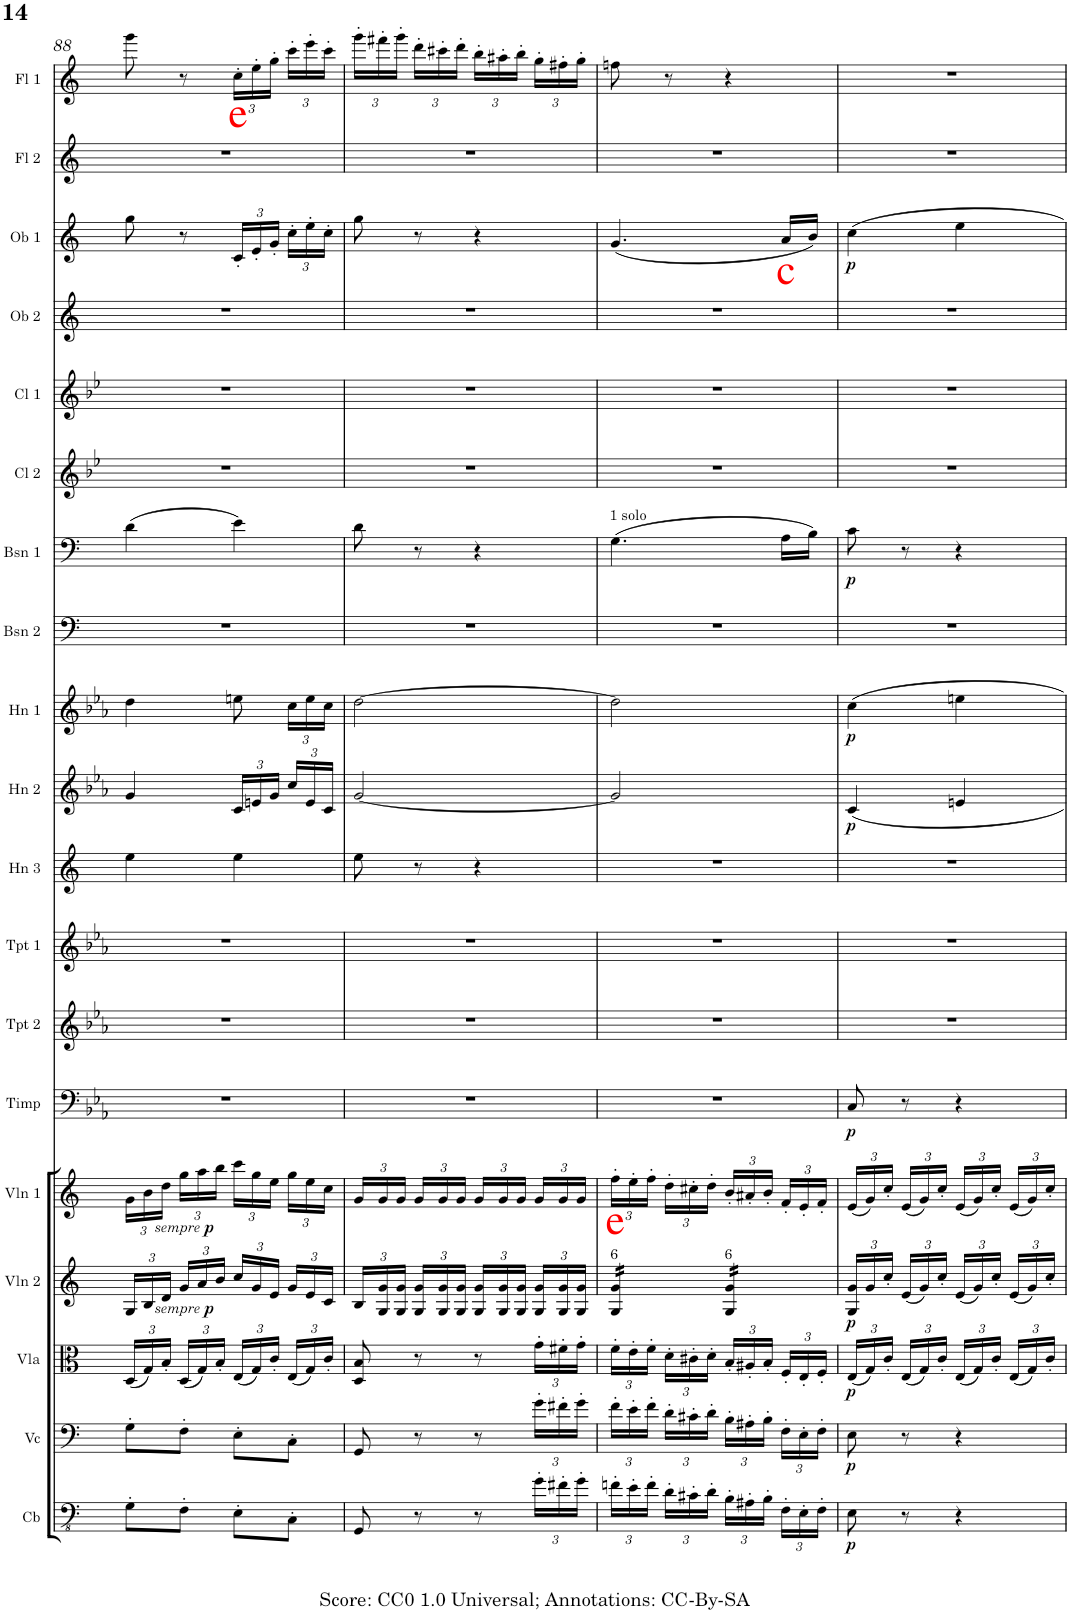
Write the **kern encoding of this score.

**kern	**dynam	**kern	**dynam	**kern	**dynam	**kern	**dynam	**kern	**text	**dynam	**kern	**dynam	**kern	**kern	**kern	**kern	**dynam	**kern	**dynam	**kern	**kern	**dynam	**kern	**kern	**kern	**kern	**text	**dynam	**kern	**kern	**text
*part19	*part19	*part18	*part18	*part17	*part17	*part16	*part16	*part15	*part15	*part15	*part14	*part14	*part13	*part12	*part11	*part10	*part10	*part9	*part9	*part8	*part7	*part7	*part6	*part5	*part4	*part3	*part3	*part3	*part2	*part1	*part1
*staff19	*staff19	*staff18	*staff18	*staff17	*staff17	*staff16	*staff16	*staff15	*staff15	*staff15	*staff14	*staff14	*staff13	*staff12	*staff11	*staff10	*staff10	*staff9	*staff9	*staff8	*staff7	*staff7	*staff6	*staff5	*staff4	*staff3	*staff3	*staff3	*staff2	*staff1	*staff1
*I"Contrabass	*	*I"Violoncello	*	*I"Viola	*	*I"Violin 2	*	*I"Violin 1	*	*	*I"Timpani	*	*I"C Trumpet 2	*I"C Trumpet 1	*I"Eb Horn 3	*I"C Horn 2	*	*I"C Horn 1	*	*I"Bassoon 2	*I"Bassoon 1	*	*I"Bb Clarinet 3	*I"Bb Clarinet 1	*I"Oboe 2	*I"Oboe 1	*	*	*I"Flute 2	*I"Flute 1	*
*I'Cb	*	*I'Vc	*	*I'Vla	*	*I'Vln 2	*	*I'Vln 1	*	*	*I'Timp	*	*I'Tpt 2	*I'Tpt 1	*I'Hn 3	*I'Hn 2	*	*I'Hn 1	*	*I'Bsn 2	*I'Bsn 1	*	*I'Cl 2	*I'Cl 1	*I'Ob 2	*I'Ob 1	*	*	*I'Fl 2	*I'Fl 1	*
!!LO:PB:g=z
*clefFv4	*	*clefF4	*	*clefC3	*	*clefG2	*	*clefG2	*	*	*clefF4	*	*clefG2	*clefG2	*clefG2	*clefG2	*	*clefG2	*	*clefF4	*clefF4	*	*clefG2	*clefG2	*clefG2	*clefG2	*	*	*clefG2	*clefG2	*
*	*	*	*	*	*	*	*	*	*	*	*	*	*	*	*Trd5c9	*Trd7c12	*	*Trd7c12	*	*	*	*	*Trd1c2	*Trd1c2	*	*	*	*	*	*	*
*k[]	*	*k[]	*	*k[]	*	*k[]	*	*k[]	*	*	*k[b-e-a-]	*	*k[b-e-a-]	*k[b-e-a-]	*k[]	*k[b-e-a-]	*	*k[b-e-a-]	*	*k[]	*k[]	*	*k[b-e-]	*k[b-e-]	*k[]	*k[]	*	*	*k[]	*k[]	*
*C:	*	*C:	*	*C:	*	*C:	*	*C:	*	*	*	*	*	*	*	*	*	*	*	*C:	*C:	*	*	*	*C:	*C:	*	*	*C:	*C:	*
*M2/4	*	*M2/4	*	*M2/4	*	*M2/4	*	*M2/4	*	*	*M2/4	*	*M2/4	*M2/4	*M2/4	*M2/4	*	*M2/4	*	*M2/4	*M2/4	*	*M2/4	*M2/4	*M2/4	*M2/4	*	*	*M2/4	*M2/4	*
*	*	*	*	*Xbrackettup	*	*Xbrackettup	*	*Xbrackettup	*	*	*	*	*	*	*	*	*	*	*	*	*	*	*	*	*	*	*	*	*	*	*
=88	=88	=88	=88	=88	=88	=88	=88	=88	=88	=88	=88	=88	=88	=88	=88	=88	=88	=88	=88	=88	=88	=88	=88	=88	=88	=88	=88	=88	=88	=88	=88
8GG'\L	.	8G'\L	.	(24D/LL	.	24G/LL	.	24g\LL	.	.	2r	.	2r	2r	4ee\	4g/	.	4dd\	.	2r	(4d\	.	2r	2r	2r	8gg\	.	.	2r	8ggg\	.
.	.	.	.	24G/)	.	24B/	.	24b\	.	.	.	.	.	.	.	.	.	.	.	.	.	.	.	.	.	.	.	.	.	.	.
.	.	.	.	24B'/JJ	.	24d/JJ	.	24dd\JJ	.	.	.	.	.	.	.	.	.	.	.	.	.	.	.	.	.	.	.	.	.	.	.
!	!	!	!	!	!	!	!LO:DY:b	!	!	!	!	!	!	!	!	!	!	!	!	!	!	!	!	!	!	!	!	!	!	!	!
!	!	!	!	!	!	!	!LO:DY:n=1:b	!	!	!LO:DY:b	!	!	!	!	!	!	!	!	!	!	!	!	!	!	!	!	!	!	!	!	!
!	!	!	!	!	!	!	!	!	!	!LO:DY:n=1:b	!	!	!	!	!	!	!	!	!	!	!	!	!	!	!	!	!	!	!	!	!
8FF'\J	.	8F'\J	.	(24D/LL	.	24g/LL	other-dynamics p	24gg\LL	.	other-dynamics p	.	.	.	.	.	.	.	.	.	.	.	.	.	.	.	8r	.	.	.	8r	.
.	.	.	.	24G/)	.	24a/	.	24aa\	.	.	.	.	.	.	.	.	.	.	.	.	.	.	.	.	.	.	.	.	.	.	.
.	.	.	.	24B'/JJ	.	24b/JJ	.	24bb\JJ	.	.	.	.	.	.	.	.	.	.	.	.	.	.	.	.	.	.	.	.	.	.	.
*	*	*	*	*	*	*	*	*	*	*	*	*	*	*	*	*Xbrackettup	*	*	*	*	*	*	*	*	*	*Xbrackettup	*	*	*	*Xbrackettup	*
!	!	!	!	!	!	!	!	!	!	!	!	!	!	!	!	!	!	!	!	!	!	!	!	!	!	!	!	!	!	!	!LO:LY:b:color=#FF0000
8EE'\L	.	8E'\L	.	(24E/LL	.	24cc/LL	.	24ccc\LL	.	.	.	.	.	.	4ee\	24c/LL	.	8een\	.	.	4e\)	.	.	.	.	24c'/LL	.	.	.	24cc'\LL	e
.	.	.	.	24G/)	.	24g/	.	24gg\	.	.	.	.	.	.	.	24en/	.	.	.	.	.	.	.	.	.	24e'/	.	.	.	24ee'\	.
.	.	.	.	24c'/JJ	.	24e/JJ	.	24ee\JJ	.	.	.	.	.	.	.	24g/JJ	.	.	.	.	.	.	.	.	.	24g'/JJ	.	.	.	24gg'\JJ	.
*	*	*	*	*	*	*	*	*	*	*	*	*	*	*	*	*	*	*Xbrackettup	*	*	*	*	*	*	*	*	*	*	*	*	*
8CC'\J	.	8C'\J	.	(24E/LL	.	24g/LL	.	24gg\LL	.	.	.	.	.	.	.	24cc/LL	.	24cc\LL	.	.	.	.	.	.	.	24cc'\LL	.	.	.	24ccc'\LL	.
.	.	.	.	24G/)	.	24e/	.	24ee\	.	.	.	.	.	.	.	24e/	.	24ee\	.	.	.	.	.	.	.	24ee'\	.	.	.	24eee'\	.
.	.	.	.	24c'/JJ	.	24c/JJ	.	24cc\JJ	.	.	.	.	.	.	.	24c/JJ	.	24cc\JJ	.	.	.	.	.	.	.	24cc'\JJ	.	.	.	24ccc'\JJ	.
=89	=89	=89	=89	=89	=89	=89	=89	=89	=89	=89	=89	=89	=89	=89	=89	=89	=89	=89	=89	=89	=89	=89	=89	=89	=89	=89	=89	=89	=89	=89	=89
8GGG/	.	8GG/	.	8D/ 8B/	.	24B/LL	.	24g/LL	.	.	2r	.	2r	2r	8ee\	[2g/	.	[2dd\	.	2r	8d\	.	2r	2r	2r	8gg\	.	.	2r	24ggg'\LL	.
.	.	.	.	.	.	24G/ 24g/	.	24g/	.	.	.	.	.	.	.	.	.	.	.	.	.	.	.	.	.	.	.	.	.	24fff#X'\	.
.	.	.	.	.	.	24G/ 24g/JJ	.	24g/JJ	.	.	.	.	.	.	.	.	.	.	.	.	.	.	.	.	.	.	.	.	.	24ggg'\JJ	.
8r	.	8r	.	8r	.	24G/ 24g/LL	.	24g/LL	.	.	.	.	.	.	8r	.	.	.	.	.	8r	.	.	.	.	8r	.	.	.	24ddd'\LL	.
.	.	.	.	.	.	24G/ 24g/	.	24g/	.	.	.	.	.	.	.	.	.	.	.	.	.	.	.	.	.	.	.	.	.	24ccc#X'\	.
.	.	.	.	.	.	24G/ 24g/JJ	.	24g/JJ	.	.	.	.	.	.	.	.	.	.	.	.	.	.	.	.	.	.	.	.	.	24ddd'\JJ	.
8r	.	8r	.	8r	.	24G/ 24g/LL	.	24g/LL	.	.	.	.	.	.	4r	.	.	.	.	.	4r	.	.	.	.	4r	.	.	.	24bb'\LL	.
.	.	.	.	.	.	24G/ 24g/	.	24g/	.	.	.	.	.	.	.	.	.	.	.	.	.	.	.	.	.	.	.	.	.	24aa#X'\	.
.	.	.	.	.	.	24G/ 24g/JJ	.	24g/JJ	.	.	.	.	.	.	.	.	.	.	.	.	.	.	.	.	.	.	.	.	.	24bb'\JJ	.
*Xbrackettup	*	*Xbrackettup	*	*	*	*	*	*	*	*	*	*	*	*	*	*	*	*	*	*	*	*	*	*	*	*	*	*	*	*	*
24G'\LL	.	24g'\LL	.	24g'\LL	.	24G/ 24g/LL	.	24g/LL	.	.	.	.	.	.	.	.	.	.	.	.	.	.	.	.	.	.	.	.	.	24gg'\LL	.
24F#X'\	.	24f#X'\	.	24f#X'\	.	24G/ 24g/	.	24g/	.	.	.	.	.	.	.	.	.	.	.	.	.	.	.	.	.	.	.	.	.	24ff#X'\	.
24G'\JJ	.	24g'\JJ	.	24g'\JJ	.	24G/ 24g/JJ	.	24g/JJ	.	.	.	.	.	.	.	.	.	.	.	.	.	.	.	.	.	.	.	.	.	24gg'\JJ	.
=90	=90	=90	=90	=90	=90	=90	=90	=90	=90	=90	=90	=90	=90	=90	=90	=90	=90	=90	=90	=90	=90	=90	=90	=90	=90	=90	=90	=90	=90	=90	=90
!	!	!	!	!	!	!	!	!	!	!	!	!	!	!	!	!	!	!	!	!	!LO:TX:a:t=1 solo	!	!	!	!	!	!	!	!	!	!
!	!	!	!	!	!	!LO:TX:a:t=6	!	!	!	!	!	!	!	!	!	!	!	!	!	!	!	!	!	!	!	!	!	!	!	!	!
!	!	!	!	!	!	!	!	!	!LO:LY:b:color=#FF0000	!	!	!	!	!	!	!	!	!	!	!	!	!	!	!	!	!	!	!	!	!	!
*	*	*	*	*	*	*tremolo	*	*	*	*	*	*	*	*	*	*	*	*	*	*	*	*	*	*	*	*	*	*	*	*	*
24Fn'\LL	.	24f'\LL	.	24f'\LL	.	16G/ 16g/LL	.	24ff'\LL	e	.	2r	.	2r	2r	2r	2g/]	.	2dd\]	.	2r	(4.G\	.	2r	2r	2r	(4.g/	.	.	2r	8ffn\	.
24E'\	.	24e'\	.	24e'\	.	.	.	24ee'\	.	.	.	.	.	.	.	.	.	.	.	.	.	.	.	.	.	.	.	.	.	.	.
.	.	.	.	.	.	16G/ 16g/	.	.	.	.	.	.	.	.	.	.	.	.	.	.	.	.	.	.	.	.	.	.	.	.	.
24F'\JJ	.	24f'\JJ	.	24f'\JJ	.	.	.	24ff'\JJ	.	.	.	.	.	.	.	.	.	.	.	.	.	.	.	.	.	.	.	.	.	.	.
24D'\LL	.	24d'\LL	.	24d'\LL	.	16G/ 16g/	.	24dd'\LL	.	.	.	.	.	.	.	.	.	.	.	.	.	.	.	.	.	.	.	.	.	8r	.
24C#X'\	.	24c#X'\	.	24c#X'\	.	.	.	24cc#X'\	.	.	.	.	.	.	.	.	.	.	.	.	.	.	.	.	.	.	.	.	.	.	.
.	.	.	.	.	.	16G/ 16g/JJ	.	.	.	.	.	.	.	.	.	.	.	.	.	.	.	.	.	.	.	.	.	.	.	.	.
24D'\JJ	.	24d'\JJ	.	24d'\JJ	.	.	.	24dd'\JJ	.	.	.	.	.	.	.	.	.	.	.	.	.	.	.	.	.	.	.	.	.	.	.
!	!	!	!	!	!	!LO:TX:a:t=6	!	!	!	!	!	!	!	!	!	!	!	!	!	!	!	!	!	!	!	!	!	!	!	!	!
24BB'\LL	.	24B'\LL	.	24B'/LL	.	16G/ 16g/LL	.	24b'/LL	.	.	.	.	.	.	.	.	.	.	.	.	.	.	.	.	.	.	.	.	.	4r	.
24AA#X'\	.	24A#X'\	.	24A#X'/	.	.	.	24a#X'/	.	.	.	.	.	.	.	.	.	.	.	.	.	.	.	.	.	.	.	.	.	.	.
.	.	.	.	.	.	16G/ 16g/	.	.	.	.	.	.	.	.	.	.	.	.	.	.	.	.	.	.	.	.	.	.	.	.	.
24BB'\JJ	.	24B'\JJ	.	24B'/JJ	.	.	.	24b'/JJ	.	.	.	.	.	.	.	.	.	.	.	.	.	.	.	.	.	.	.	.	.	.	.
!	!	!	!	!	!	!	!	!	!	!	!	!	!	!	!	!	!	!	!	!	!	!	!	!	!	!	!LO:LY:b:color=#FF0000	!	!	!	!
24FF'\LL	.	24F'\LL	.	24F'/LL	.	16G/ 16g/	.	24f'/LL	.	.	.	.	.	.	.	.	.	.	.	.	16A\LL	.	.	.	.	16a/LL	c	.	.	.	.
24EE'\	.	24E'\	.	24E'/	.	.	.	24e'/	.	.	.	.	.	.	.	.	.	.	.	.	.	.	.	.	.	.	.	.	.	.	.
.	.	.	.	.	.	16G/ 16g/JJ	.	.	.	.	.	.	.	.	.	.	.	.	.	.	16B\JJ)	.	.	.	.	16b/JJ)	.	.	.	.	.
*	*	*	*	*	*	*Xtremolo	*	*	*	*	*	*	*	*	*	*	*	*	*	*	*	*	*	*	*	*	*	*	*	*	*
24FF'\JJ	.	24F'\JJ	.	24F'/JJ	.	.	.	24f'/JJ	.	.	.	.	.	.	.	.	.	.	.	.	.	.	.	.	.	.	.	.	.	.	.
=91	=91	=91	=91	=91	=91	=91	=91	=91	=91	=91	=91	=91	=91	=91	=91	=91	=91	=91	=91	=91	=91	=91	=91	=91	=91	=91	=91	=91	=91	=91	=91
!	!LO:DY:b	!	!LO:DY:b	!	!LO:DY:b	!	!LO:DY:b	!	!	!	!	!LO:DY:b	!	!	!	!	!LO:DY:b	!	!LO:DY:b	!	!	!LO:DY:b	!	!	!	!	!	!LO:DY:b	!	!	!
8EE\	p	8E\	p	(24E/LL	p	24G/ 24g/LL	p	(24e/LL	.	.	8C/	p	2r	2r	2r	4c/	p	4cc\	p	2r	8c\	p	2r	2r	2r	4cc\	.	p	2r	2r	.
.	.	.	.	24G/)	.	24g/	.	24g/)	.	.	.	.	.	.	.	.	.	.	.	.	.	.	.	.	.	.	.	.	.	.	.
.	.	.	.	24c'/JJ	.	24cc'/JJ	.	24cc'/JJ	.	.	.	.	.	.	.	.	.	.	.	.	.	.	.	.	.	.	.	.	.	.	.
8r	.	8r	.	(24E/LL	.	(24e/LL	.	(24e/LL	.	.	8r	.	.	.	.	.	.	.	.	.	8r	.	.	.	.	.	.	.	.	.	.
.	.	.	.	24G/)	.	24g/)	.	24g/)	.	.	.	.	.	.	.	.	.	.	.	.	.	.	.	.	.	.	.	.	.	.	.
.	.	.	.	24c'/JJ	.	24cc'/JJ	.	24cc'/JJ	.	.	.	.	.	.	.	.	.	.	.	.	.	.	.	.	.	.	.	.	.	.	.
4r	.	4r	.	(24E/LL	.	(24e/LL	.	(24e/LL	.	.	4r	.	.	.	.	4en/	.	4een\	.	.	4r	.	.	.	.	4ee\	.	.	.	.	.
.	.	.	.	24G/)	.	24g/)	.	24g/)	.	.	.	.	.	.	.	.	.	.	.	.	.	.	.	.	.	.	.	.	.	.	.
.	.	.	.	24c'/JJ	.	24cc'/JJ	.	24cc'/JJ	.	.	.	.	.	.	.	.	.	.	.	.	.	.	.	.	.	.	.	.	.	.	.
.	.	.	.	(24E/LL	.	(24e/LL	.	(24e/LL	.	.	.	.	.	.	.	.	.	.	.	.	.	.	.	.	.	.	.	.	.	.	.
.	.	.	.	24G/)	.	24g/)	.	24g/)	.	.	.	.	.	.	.	.	.	.	.	.	.	.	.	.	.	.	.	.	.	.	.
.	.	.	.	24c'/JJ	.	24cc'/JJ	.	24cc'/JJ	.	.	.	.	.	.	.	.	.	.	.	.	.	.	.	.	.	.	.	.	.	.	.
=	=	=	=	=	=	=	=	=	=	=	=	=	=	=	=	=	=	=	=	=	=	=	=	=	=	=	=	=	=	=	=
*-	*-	*-	*-	*-	*-	*-	*-	*-	*-	*-	*-	*-	*-	*-	*-	*-	*-	*-	*-	*-	*-	*-	*-	*-	*-	*-	*-	*-	*-	*-	*-
